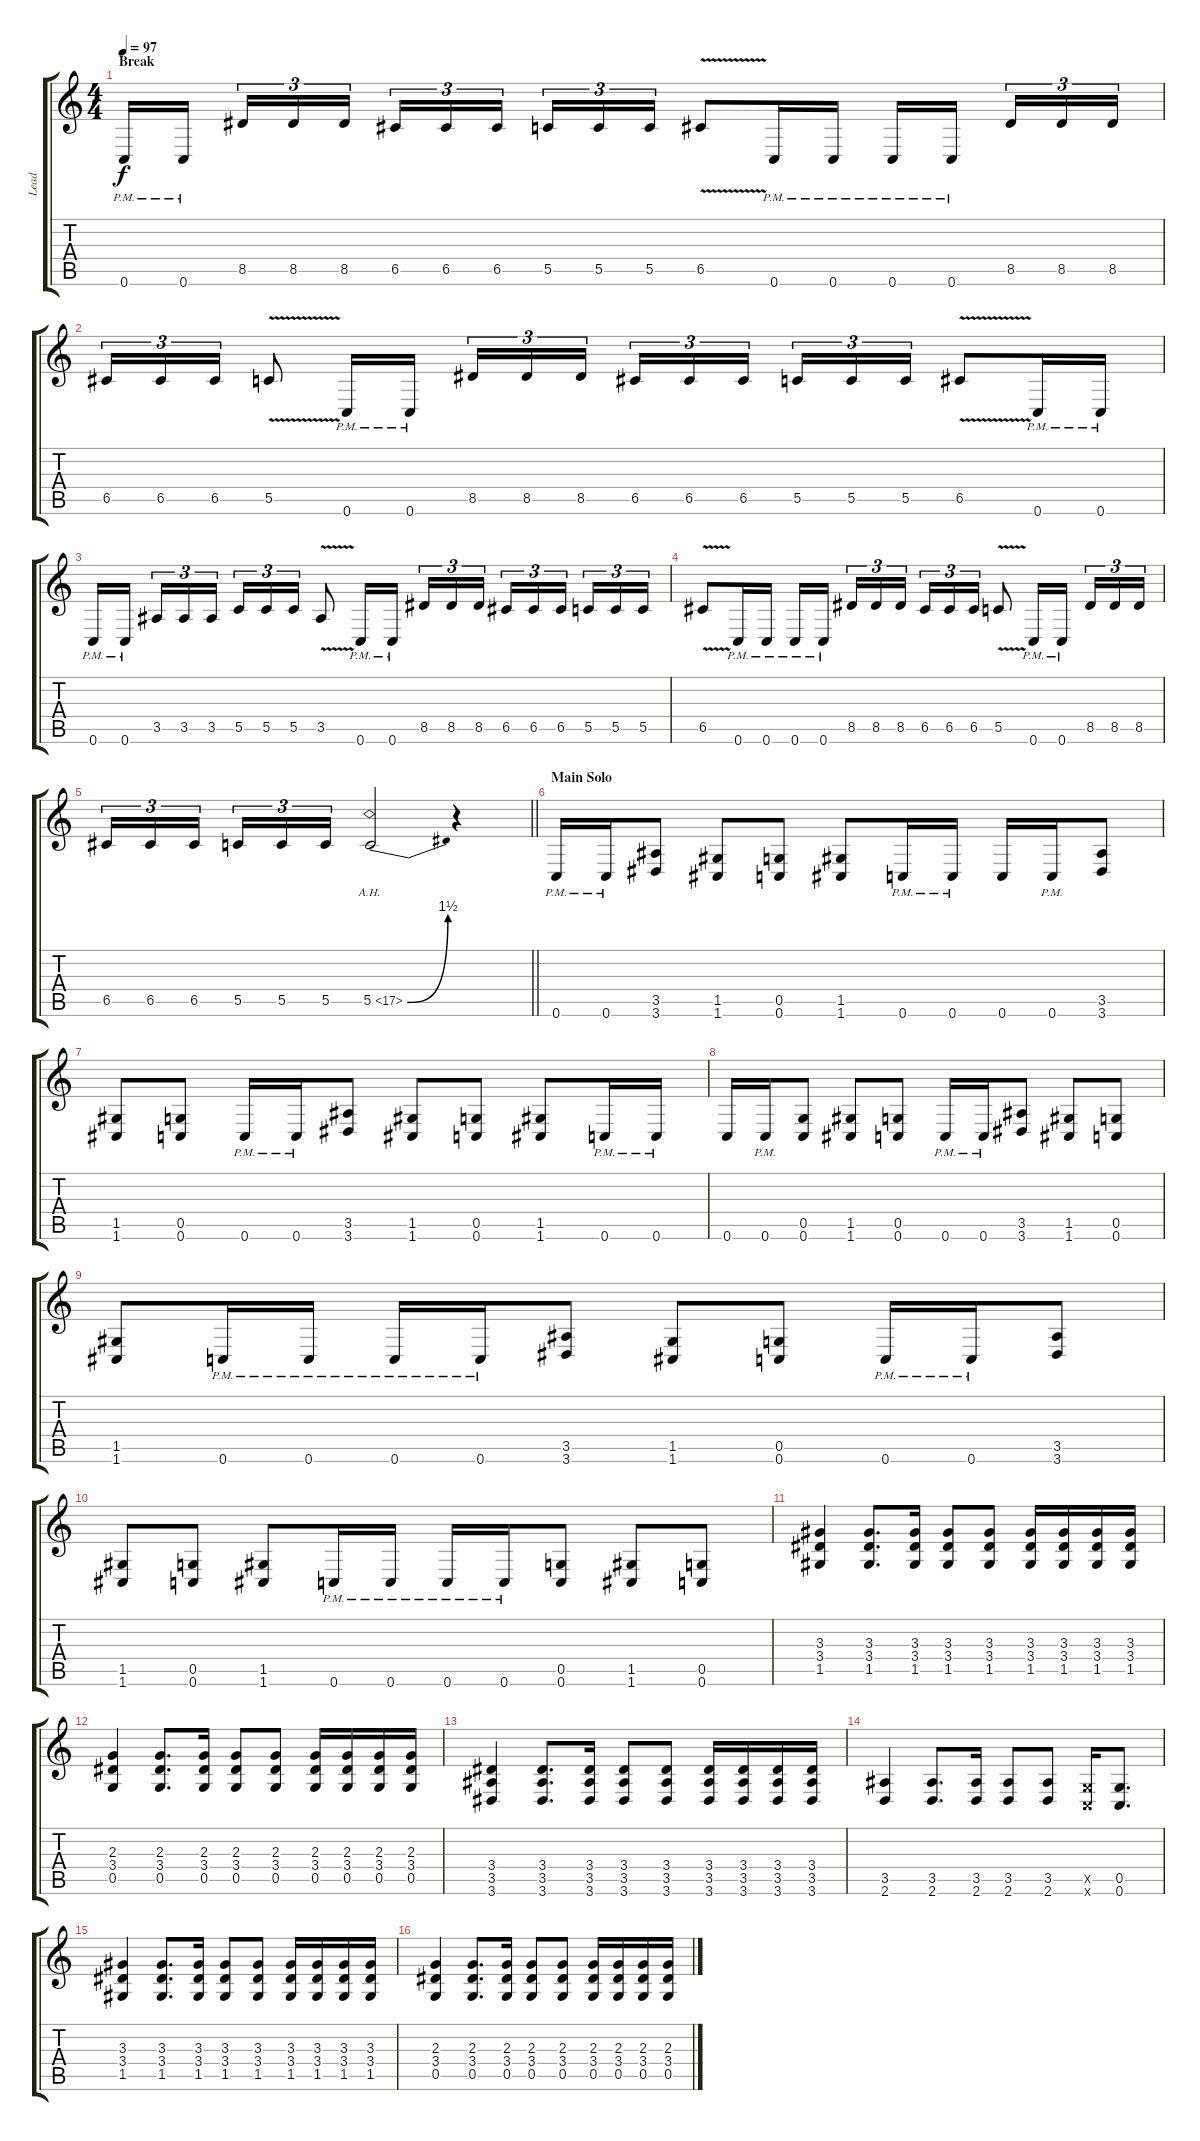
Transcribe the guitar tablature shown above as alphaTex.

\track ("Lead" "Lead") {instrument distortionguitar}
\staff {score tabs}
\tuning (D4 A3 F3 C3 G2 C2) {hide}
\ts (4 4)
\section ("" "Break")
\tempo 97
\clef g2
\ks c
0.6{pm}.16{dy f} 0.6{pm}.16{beam splitsecondary} 8.5.16{tu (3 2)} 8.5.16{tu (3 2)} 8.5.16{tu (3 2)} 6.5.16{tu (3 2)} 6.5.16{tu (3 2)} 6.5.16{tu (3 2) beam splitsecondary} 5.5.16{tu (3 2)} 5.5.16{tu (3 2)} 5.5.16{tu (3 2)} 6.5{v}.8 0.6{pm}.16 0.6{pm}.16 0.6{pm}.16 0.6{pm}.16{beam splitsecondary} 8.5.16{tu (3 2)} 8.5.16{tu (3 2)} 8.5.16{tu (3 2)} |
6.5.16{tu (3 2)} 6.5.16{tu (3 2)} 6.5.16{tu (3 2)} 5.5{v}.8 0.6{pm}.16 0.6{pm}.16{beam splitsecondary} 8.5.16{tu (3 2)} 8.5.16{tu (3 2)} 8.5.16{tu (3 2)} 6.5.16{tu (3 2)} 6.5.16{tu (3 2)} 6.5.16{tu (3 2) beam splitsecondary} 5.5.16{tu (3 2)} 5.5.16{tu (3 2)} 5.5.16{tu (3 2)} 6.5{v}.8 0.6{pm}.16 0.6{pm}.16 |
0.6{pm}.16 0.6{pm}.16{beam splitsecondary} 3.5.16{tu (3 2)} 3.5.16{tu (3 2)} 3.5.16{tu (3 2)} 5.5.16{tu (3 2)} 5.5.16{tu (3 2)} 5.5.16{tu (3 2)} 3.5{v}.8 0.6{pm}.16 0.6{pm}.16{beam splitsecondary} 8.5.16{tu (3 2)} 8.5.16{tu (3 2)} 8.5.16{tu (3 2)} 6.5.16{tu (3 2)} 6.5.16{tu (3 2)} 6.5.16{tu (3 2) beam splitsecondary} 5.5.16{tu (3 2)} 5.5.16{tu (3 2)} 5.5.16{tu (3 2)} |
6.5{v}.8 0.6{pm}.16 0.6{pm}.16 0.6{pm}.16 0.6{pm}.16{beam splitsecondary} 8.5.16{tu (3 2)} 8.5.16{tu (3 2)} 8.5.16{tu (3 2)} 6.5.16{tu (3 2)} 6.5.16{tu (3 2)} 6.5.16{tu (3 2)} 5.5{v}.8 0.6{pm}.16{balance 16} 0.6{pm}.16{beam splitsecondary} 8.5.16{tu (3 2)} 8.5.16{tu (3 2)} 8.5.16{tu (3 2)} |
\barLineRight lightlight
6.5.16{tu (3 2)} 6.5.16{tu (3 2)} 6.5.16{tu (3 2) beam splitsecondary} 5.5.16{tu (3 2)} 5.5.16{tu (3 2)} 5.5.16{tu (3 2)} 5.5{be (bend 0 0 60 6) ah 12}.2 r.4 |
\section ("" "Main Solo")
0.6{pm}.16{volume 16 balance 8} 0.6{pm}.16 (3.5 3.6).8 (1.5 1.6).8 (0.5 0.6).8 (1.5 1.6).8 0.6{pm}.16 0.6{pm}.16 0.6.16 0.6{pm}.16 (3.5 3.6).8 |
(1.5 1.6).8 (0.5 0.6).8 0.6{pm}.16 0.6{pm}.16 (3.5 3.6).8 (1.5 1.6).8 (0.5 0.6).8 (1.5 1.6).8 0.6{pm}.16 0.6{pm}.16 |
0.6.16 0.6{pm}.16 (0.5 0.6).8 (1.5 1.6).8 (0.5 0.6).8 0.6{pm}.16 0.6{pm}.16 (3.5 3.6).8 (1.5 1.6).8 (0.5 0.6).8 |
(1.5 1.6).8 0.6{pm}.16 0.6{pm}.16 0.6{pm}.16 0.6{pm}.16 (3.5 3.6).8 (1.5 1.6).8 (0.5 0.6).8 0.6{pm}.16 0.6{pm}.16 (3.5 3.6).8 |
(1.5 1.6).8 (0.5 0.6).8 (1.5 1.6).8 0.6{pm}.16 0.6{pm}.16 0.6{pm}.16 0.6{pm}.16 (0.5 0.6).8 (1.5 1.6).8 (0.5 0.6).8 |
(3.3 3.4 1.5).4 (3.3 3.4 1.5).8{d} (3.3 3.4 1.5).16 (3.3 3.4 1.5).8 (3.3 3.4 1.5).8 (3.3 3.4 1.5).16 (3.3 3.4 1.5).16 (3.3 3.4 1.5).16 (3.3 3.4 1.5).16 |
(2.3 3.4 0.5).4 (2.3 3.4 0.5).8{d} (2.3 3.4 0.5).16 (2.3 3.4 0.5).8 (2.3 3.4 0.5).8 (2.3 3.4 0.5).16 (2.3 3.4 0.5).16 (2.3 3.4 0.5).16 (2.3 3.4 0.5).16 |
(3.4 3.5 3.6).4 (3.4 3.5 3.6).8{d} (3.4 3.5 3.6).16 (3.4 3.5 3.6).8 (3.4 3.5 3.6).8 (3.4 3.5 3.6).16 (3.4 3.5 3.6).16 (3.4 3.5 3.6).16 (3.4 3.5 3.6).16 |
(3.5 2.6).4 (3.5 2.6).8{d} (3.5 2.6).16 (3.5 2.6).8 (3.5 2.6).8 (0.5{x} 0.6{x}).16 (0.5 0.6).8{d} |
(3.3 3.4 1.5).4 (3.3 3.4 1.5).8{d} (3.3 3.4 1.5).16 (3.3 3.4 1.5).8 (3.3 3.4 1.5).8 (3.3 3.4 1.5).16 (3.3 3.4 1.5).16 (3.3 3.4 1.5).16 (3.3 3.4 1.5).16 |
(2.3 3.4 0.5).4 (2.3 3.4 0.5).8{d} (2.3 3.4 0.5).16 (2.3 3.4 0.5).8 (2.3 3.4 0.5).8 (2.3 3.4 0.5).16 (2.3 3.4 0.5).16 (2.3 3.4 0.5).16 (2.3 3.4 0.5).16
